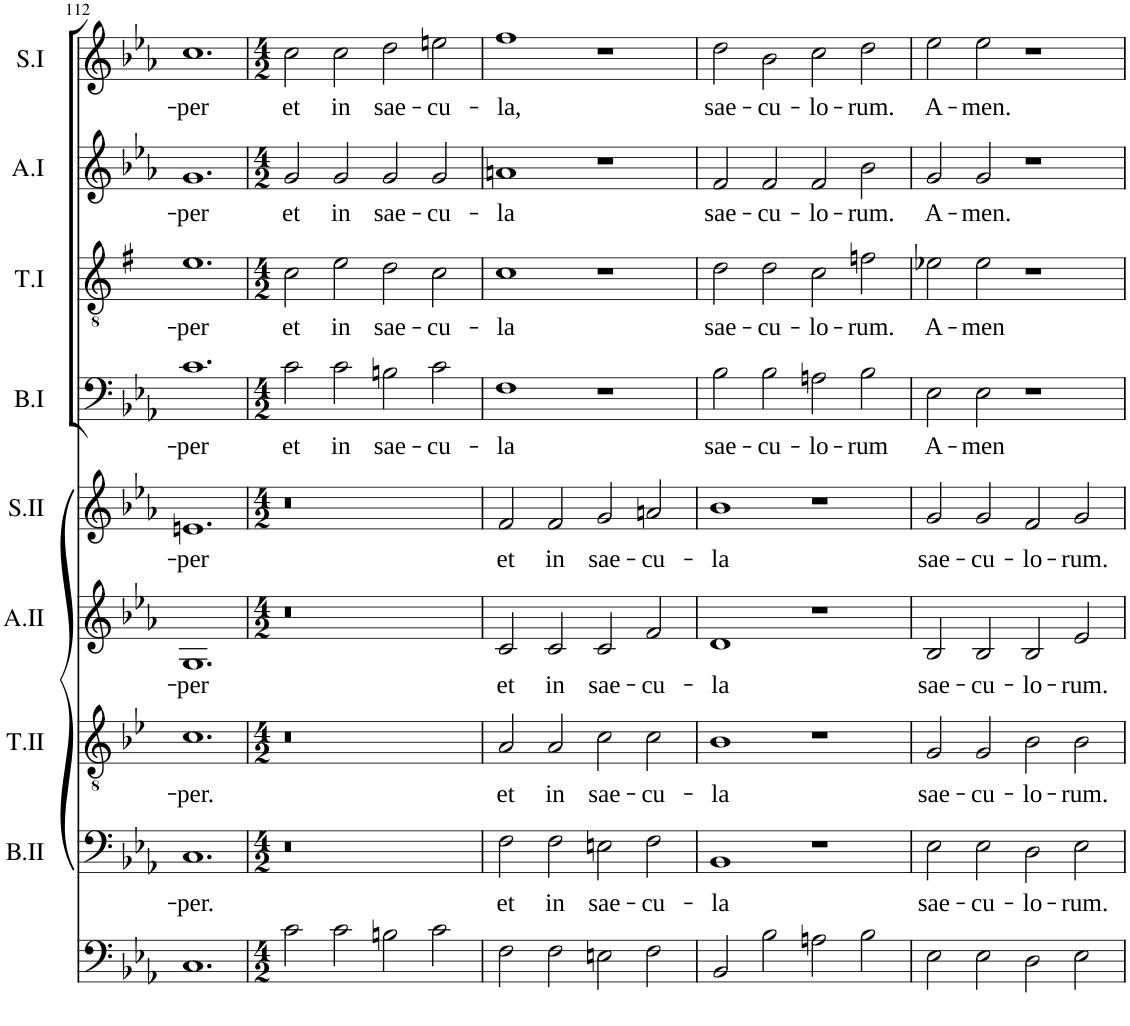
**kern	**kern	**text	**kern	**text	**kern	**text	**kern	**text	**kern	**text	**kern	**text	**kern	**text	**kern	**text
*part9	*part8	*part8	*part7	*part7	*part6	*part6	*part5	*part5	*part4	*part4	*part3	*part3	*part2	*part2	*part1	*part1
*staff9	*staff8	*staff8	*staff7	*staff7	*staff6	*staff6	*staff5	*staff5	*staff4	*staff4	*staff3	*staff3	*staff2	*staff2	*staff1	*staff1
*I"Violoncello	*I"Bass II	*	*I"Tenor II	*	*I"Alto II	*	*I"Soprano II	*	*I"Bass I	*	*I"Tenor.I	*	*I"Alto I	*	*I"Soprano I	*
*	*I'B.II	*	*I'T.II	*	*I'A.II	*	*I'S.II	*	*I'B.I	*	*I'T.I	*	*I'A.I	*	*I'S.I	*
!!LO:PB:g=z
*clefF4	*clefF4	*	*clefGv2	*	*clefG2	*	*clefG2	*	*clefF4	*	*clefGv2	*	*clefG2	*	*clefG2	*
*k[b-e-a-]	*k[b-e-a-]	*	*k[b-e-]	*	*k[b-e-a-]	*	*k[b-e-a-]	*	*k[b-e-a-]	*	*k[f#]	*	*k[b-e-a-]	*	*k[b-e-a-]	*
*M3/2	*M3/2	*	*M3/2	*	*M3/2	*	*M3/2	*	*M3/2	*	*M3/2	*	*M3/2	*	*M3/2	*
=112	=112	=112	=112	=112	=112	=112	=112	=112	=112	=112	=112	=112	=112	=112	=112	=112
!	!	!LO:LY:b	!	!LO:LY:b	!	!LO:LY:b	!	!LO:LY:b	!	!LO:LY:b	!	!LO:LY:b	!	!LO:LY:b	!	!LO:LY:b
1.C	1.C	-per.	1.c	-per.	1.G	-per	1.en	per	1.c	-per	1.e	-per	1.g	-per	1.cc	-per
=113	=113	=113	=113	=113	=113	=113	=113	=113	=113	=113	=113	=113	=113	=113	=113	=113
*M4/2	*M4/2	*	*M4/2	*	*M4/2	*	*M4/2	*	*M4/2	*	*M4/2	*	*M4/2	*	*M4/2	*
!	!	!	!	!	!	!	!	!	!	!LO:LY:b	!	!LO:LY:b	!	!LO:LY:b	!	!LO:LY:b
2c\	0r	.	0r	.	0r	.	0r	.	2c\	et	2c\	et	2g/	et	2cc\	et
!	!	!	!	!	!	!	!	!	!	!LO:LY:b	!	!LO:LY:b	!	!LO:LY:b	!	!LO:LY:b
2c\	.	.	.	.	.	.	.	.	2c\	in	2e\	in	2g/	in	2cc\	in
!	!	!	!	!	!	!	!	!	!	!LO:LY:b	!	!LO:LY:b	!	!LO:LY:b	!	!LO:LY:b
2Bn\	.	.	.	.	.	.	.	.	2Bn\	sae-	2d\	sae-	2g/	sae-	2dd\	sae-
!	!	!	!	!	!	!	!	!	!	!LO:LY:b	!	!LO:LY:b	!	!LO:LY:b	!	!LO:LY:b
2c\	.	.	.	.	.	.	.	.	2c\	-cu-	2c\	-cu-	2g/	-cu-	2een\	-cu-
=114	=114	=114	=114	=114	=114	=114	=114	=114	=114	=114	=114	=114	=114	=114	=114	=114
!	!	!LO:LY:b	!	!LO:LY:b	!	!LO:LY:b	!	!LO:LY:b	!	!LO:LY:b	!	!LO:LY:b	!	!LO:LY:b	!	!LO:LY:b
2F\	2F\	et	2A/	et	2c/	et	2f/	et	1F	-la	1c	-la	1an	-la	1ff	-la,
!	!	!LO:LY:b	!	!LO:LY:b	!	!LO:LY:b	!	!LO:LY:b	!	!	!	!	!	!	!	!
2F\	2F\	in	2A/	in	2c/	in	2f/	in	.	.	.	.	.	.	.	.
!	!	!LO:LY:b	!	!LO:LY:b	!	!LO:LY:b	!	!LO:LY:b	!	!	!	!	!	!	!	!
2En\	2En\	sae-	2c\	sae-	2c/	sae-	2g/	sae-	1r	.	1r	.	1r	.	1r	.
!	!	!LO:LY:b	!	!LO:LY:b	!	!LO:LY:b	!	!LO:LY:b	!	!	!	!	!	!	!	!
2F\	2F\	-cu-	2c\	-cu-	2f/	-cu-	2an/	-cu-	.	.	.	.	.	.	.	.
=115	=115	=115	=115	=115	=115	=115	=115	=115	=115	=115	=115	=115	=115	=115	=115	=115
!	!	!LO:LY:b	!	!LO:LY:b	!	!LO:LY:b	!	!LO:LY:b	!	!LO:LY:b	!	!LO:LY:b	!	!LO:LY:b	!	!LO:LY:b
2BB-/	1BB-	-la	1B-	-la	1d	-la	1b-	-la	2B-\	sae-	2d\	sae-	2f/	sae-	2dd\	sae-
!	!	!	!	!	!	!	!	!	!	!LO:LY:b	!	!LO:LY:b	!	!LO:LY:b	!	!LO:LY:b
2B-\	.	.	.	.	.	.	.	.	2B-\	-cu-	2d\	-cu-	2f/	-cu-	2b-\	-cu-
!	!	!	!	!	!	!	!	!	!	!LO:LY:b	!	!LO:LY:b	!	!LO:LY:b	!	!LO:LY:b
2An\	1r	.	1r	.	1r	.	1r	.	2An\	-lo-	2c\	-lo-	2f/	-lo-	2cc\	-lo-
!	!	!	!	!	!	!	!	!	!	!LO:LY:b	!	!LO:LY:b	!	!LO:LY:b	!	!LO:LY:b
2B-\	.	.	.	.	.	.	.	.	2B-\	-rum	2fn\	-rum.	2b-\	-rum.	2dd\	-rum.
=116	=116	=116	=116	=116	=116	=116	=116	=116	=116	=116	=116	=116	=116	=116	=116	=116
!	!	!LO:LY:b	!	!LO:LY:b	!	!LO:LY:b	!	!LO:LY:b	!	!LO:LY:b	!	!LO:LY:b	!	!LO:LY:b	!	!LO:LY:b
2E-\	2E-\	sae-	2G/	sae-	2B-/	sae-	2g/	sae-	2E-\	A-	2e-X\	A-	2g/	A-	2ee-\	A-
!	!	!LO:LY:b	!	!LO:LY:b	!	!LO:LY:b	!	!LO:LY:b	!	!LO:LY:b	!	!LO:LY:b	!	!LO:LY:b	!	!LO:LY:b
2E-\	2E-\	-cu-	2G/	-cu-	2B-/	-cu-	2g/	-cu-	2E-\	-men	2e-\	-men	2g/	-men.	2ee-\	-men.
!	!	!LO:LY:b	!	!LO:LY:b	!	!LO:LY:b	!	!LO:LY:b	!	!	!	!	!	!	!	!
2D\	2D\	-lo-	2B-\	-lo-	2B-/	-lo-	2f/	-lo-	1r	.	1r	.	1r	.	1r	.
!	!	!LO:LY:b	!	!LO:LY:b	!	!LO:LY:b	!	!LO:LY:b	!	!	!	!	!	!	!	!
2E-\	2E-\	-rum.	2B-\	-rum.	2e-/	-rum.	2g/	-rum.	.	.	.	.	.	.	.	.
=	=	=	=	=	=	=	=	=	=	=	=	=	=	=	=	=
*-	*-	*-	*-	*-	*-	*-	*-	*-	*-	*-	*-	*-	*-	*-	*-	*-
